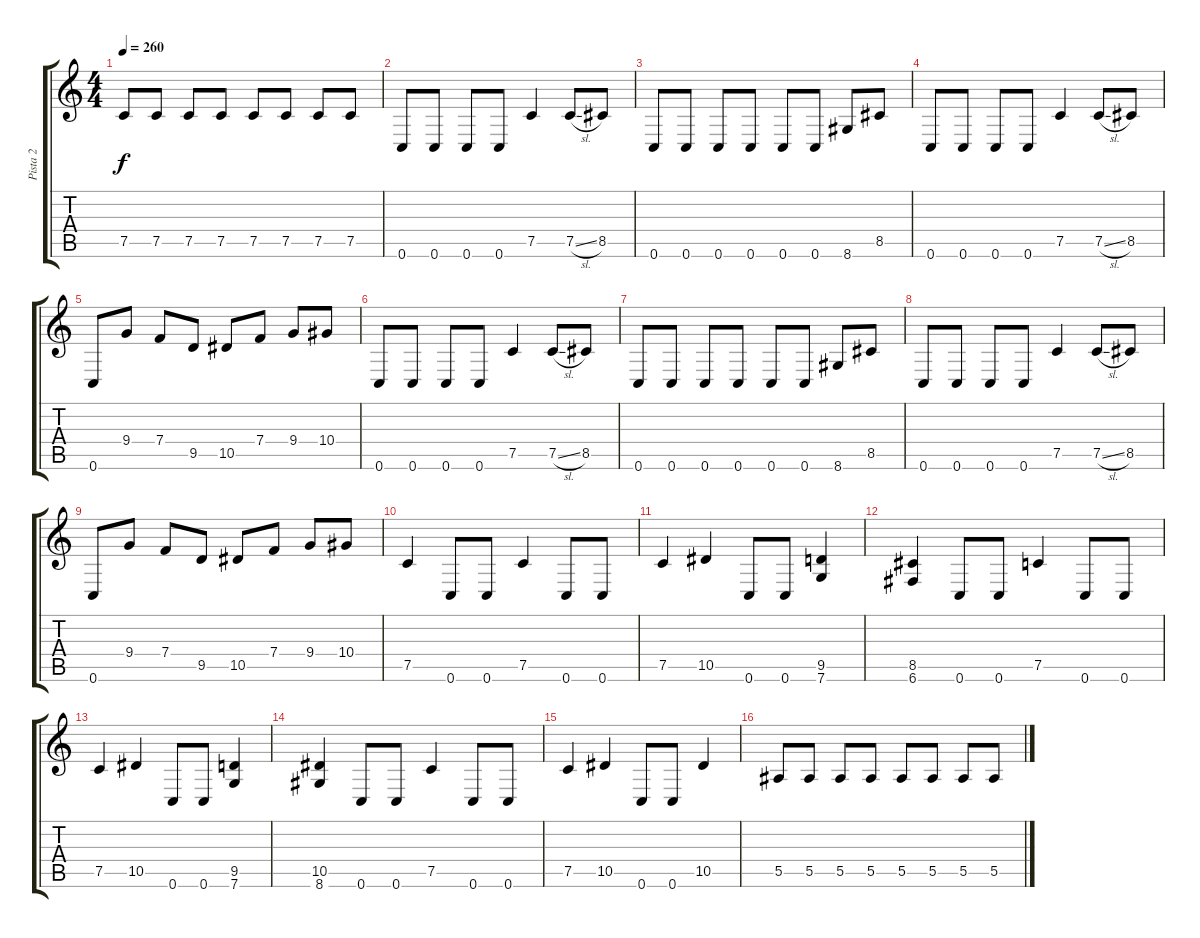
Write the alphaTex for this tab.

\track ("Pista 2" "Pista 2") {instrument distortionguitar}
\staff {score tabs}
\tuning (C4 G3 Eb3 Bb2 F2 C2) {hide}
\ts (4 4)
\tempo 260
\clef g2
\ks c
7.5.8{dy f} 7.5.8 7.5.8 7.5.8 7.5.8 7.5.8 7.5.8 7.5.8 |
0.6.8 0.6.8 0.6.8 0.6.8 7.5.4 7.5{sl}.8 8.5.8 |
0.6.8 0.6.8 0.6.8 0.6.8 0.6.8 0.6.8 8.6.8 8.5.8 |
0.6.8 0.6.8 0.6.8 0.6.8 7.5.4 7.5{sl}.8 8.5.8 |
0.6.8 9.4.8 7.4.8 9.5.8 10.5.8 7.4.8 9.4.8 10.4.8 |
0.6.8 0.6.8 0.6.8 0.6.8 7.5.4 7.5{sl}.8 8.5.8 |
0.6.8 0.6.8 0.6.8 0.6.8 0.6.8 0.6.8 8.6.8 8.5.8 |
0.6.8 0.6.8 0.6.8 0.6.8 7.5.4 7.5{sl}.8 8.5.8 |
0.6.8 9.4.8 7.4.8 9.5.8 10.5.8 7.4.8 9.4.8 10.4.8 |
7.5.4 0.6.8 0.6.8 7.5.4 0.6.8 0.6.8 |
7.5.4 10.5.4 0.6.8 0.6.8 (9.5 7.6).4 |
(8.5 6.6).4 0.6.8 0.6.8 7.5.4 0.6.8 0.6.8 |
7.5.4 10.5.4 0.6.8 0.6.8 (9.5 7.6).4 |
(10.5 8.6).4 0.6.8 0.6.8 7.5.4 0.6.8 0.6.8 |
7.5.4 10.5.4 0.6.8 0.6.8 10.5.4 |
5.5.8 5.5.8 5.5.8 5.5.8 5.5.8 5.5.8 5.5.8 5.5.8
